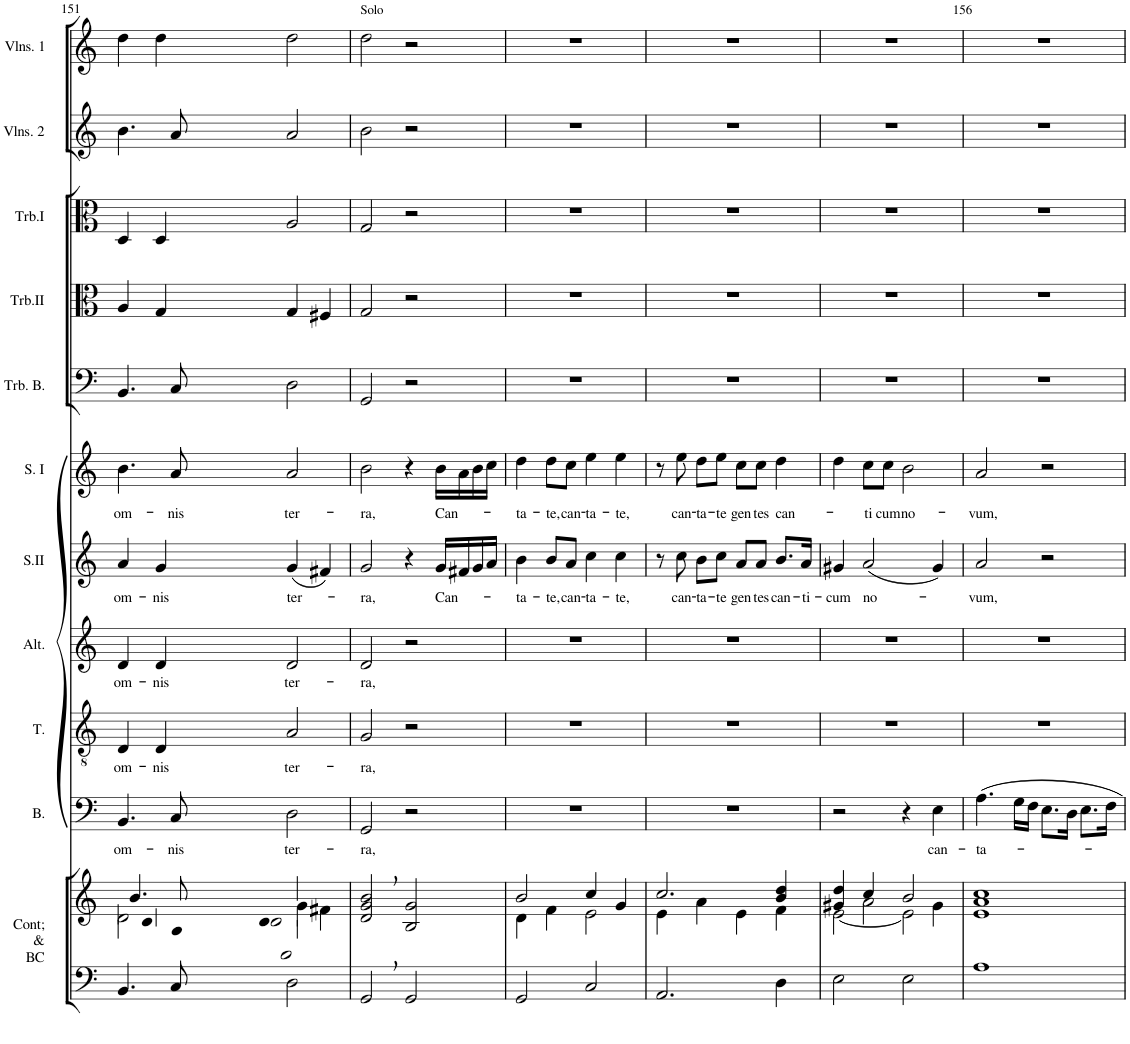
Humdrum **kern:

**kern	**kern	**kern	**text	**kern	**text	**kern	**text	**kern	**text	**kern	**text	**kern	**kern	**kern	**kern	**kern
*part11	*part11	*part10	*part10	*part9	*part9	*part8	*part8	*part7	*part7	*part6	*part6	*part5	*part4	*part3	*part2	*part1
*staff12	*staff11	*staff10	*staff10	*staff9	*staff9	*staff8	*staff8	*staff7	*staff7	*staff6	*staff6	*staff5	*staff4	*staff3	*staff2	*staff1
*I"Continuo &amp; Basse Continue	*	*I"Basse	*	*I"Ténor	*	*I"Alto	*	*I"Soprano II	*	*I"Soprane I	*	*I"Trombone Basse	*I"Trombone II	*I"Trombone I	*I"Deuxièmes Violons	*I"Premiers Violons
*I'Cont; &amp; BC	*	*I'B.	*	*I'T.	*	*I'Alt.	*	*I'S.II	*	*I'S. I	*	*I'Trb. B.	*I'Trb.II	*I'Trb.I	*I'Vlns. 2	*I'Vlns. 1
!!LO:PB:g=z
*clefF4	*clefG2	*clefF4	*	*clefGv2	*	*clefG2	*	*clefG2	*	*clefG2	*	*clefF4	*clefC3	*clefC3	*clefG2	*clefG2
*k[]	*k[]	*k[]	*	*k[]	*	*k[]	*	*k[]	*	*k[]	*	*k[]	*k[]	*k[]	*k[]	*k[]
*M4/4	*M4/4	*M4/4	*	*M4/4	*	*M4/4	*	*M4/4	*	*M4/4	*	*M4/4	*M4/4	*M4/4	*M4/4	*M4/4
*met(c)	*met(c)	*met(c)	*	*met(c)	*	*met(c)	*	*met(c)	*	*met(c)	*	*met(c)	*met(c)	*met(c)	*met(c)	*met(c)
=151	=151	=151	=151	=151	=151	=151	=151	=151	=151	=151	=151	=151	=151	=151	=151	=151
*	*^	*	*	*	*	*	*	*	*	*	*	*	*	*	*	*
*	*	*^	*	*	*	*	*	*	*	*	*	*	*	*	*	*	*
!	!	!	!	!	!LO:LY:b	!	!LO:LY:b	!	!LO:LY:b	!	!LO:LY:b	!	!LO:LY:b	!	!	!	!	!
4.BB/	4.b/	4a\	2d\	4.BB/	om-	4D/	om-	4d/	om-	4a/	om-	4.b\	om-	4.BB/	4A/	4D/	4.b\	4dd\
!	!	!	!	!	!	!	!LO:LY:b	!	!LO:LY:b	!	!LO:LY:b	!	!	!	!	!	!	!
.	.	4g\	.	.	.	4D/	-nis	4d/	-nis	4g/	-nis	.	.	.	4G/	4D/	.	4dd\
!	!	!	!	!	!LO:LY:b	!	!	!	!	!	!	!	!LO:LY:b	!	!	!	!	!
8C/	8a/	.	.	8C/	-nis	.	.	.	.	.	.	8a/	-nis	8C/	.	.	8a/	.
!	!	!	!	!	!LO:LY:b	!	!LO:LY:b	!	!LO:LY:b	!	!LO:LY:b	!	!LO:LY:b	!	!	!	!	!
2D\	2a/	4g\	2d\	2D\	ter-	2A/	ter-	2d/	ter-	(4g/	ter-	2a/	ter-	2D\	4G/	2A/	2a/	2dd\
.	.	4f#X\	.	.	.	.	.	.	.	4f#X/)	.	.	.	.	4F#X/	.	.	.
*	*	*v	*v	*	*	*	*	*	*	*	*	*	*	*	*	*	*	*
=152	=152	=152	=152	=152	=152	=152	=152	=152	=152	=152	=152	=152	=152	=152	=152	=152	=152
!	!	!	!	!	!	!	!	!	!	!	!	!	!	!	!	!	!LO:TX:a:t=Solo
!	!	!	!	!LO:LY:b	!	!LO:LY:b	!	!LO:LY:b	!	!LO:LY:b	!	!LO:LY:b	!	!	!	!	!
*	*v	*v	*	*	*	*	*	*	*	*	*	*	*	*	*	*	*
2GG,/	2d/, 2g/, 2b/,	2GG/	-ra,	2G/	-ra,	2d/	-ra,	2g/	-ra,	2b\	-ra,	2GG/	2G/	2G/	2b\	2dd\
2GG/	2B/ 2g/	2r	.	2r	.	2r	.	4r	.	4r	.	2r	2r	2r	2r	2r
!	!	!	!	!	!	!	!	!	!LO:LY:b	!	!LO:LY:b	!	!	!	!	!
.	.	.	.	.	.	.	.	16g/LL	Can-	16b\LL	Can-	.	.	.	.	.
.	.	.	.	.	.	.	.	16f#X/	.	16a\	.	.	.	.	.	.
.	.	.	.	.	.	.	.	16g/	.	16b\	.	.	.	.	.	.
.	.	.	.	.	.	.	.	16a/JJ	.	16cc\JJ	.	.	.	.	.	.
=153	=153	=153	=153	=153	=153	=153	=153	=153	=153	=153	=153	=153	=153	=153	=153	=153
*	*^	*	*	*	*	*	*	*	*	*	*	*	*	*	*	*
!	!	!	!	!	!	!	!	!	!	!LO:LY:b	!	!LO:LY:b	!	!	!	!	!
2GG/	2b/	4d\	1r	.	1r	.	1r	.	4b\	-ta-	4dd\	-ta-	1r	1r	1r	1r	1r
!	!	!	!	!	!	!	!	!	!	!LO:LY:b	!	!LO:LY:b	!	!	!	!	!
.	.	4f\	.	.	.	.	.	.	8b/L	-te,	8dd\L	-te,	.	.	.	.	.
!	!	!	!	!	!	!	!	!	!	!LO:LY:b	!	!LO:LY:b	!	!	!	!	!
.	.	.	.	.	.	.	.	.	8a/J	can-	8cc\J	can-	.	.	.	.	.
!	!	!	!	!	!	!	!	!	!	!LO:LY:b	!	!LO:LY:b	!	!	!	!	!
2C/	4cc/	2e\	.	.	.	.	.	.	4cc\	-ta-	4ee\	-ta-	.	.	.	.	.
!	!	!	!	!	!	!	!	!	!	!LO:LY:b	!	!LO:LY:b	!	!	!	!	!
.	4g/	.	.	.	.	.	.	.	4cc\	-te,	4ee\	-te,	.	.	.	.	.
=154	=154	=154	=154	=154	=154	=154	=154	=154	=154	=154	=154	=154	=154	=154	=154	=154	=154
2.AA/	2.cc/	4e\	1r	.	1r	.	1r	.	8r	.	8r	.	1r	1r	1r	1r	1r
!	!	!	!	!	!	!	!	!	!	!LO:LY:b	!	!LO:LY:b	!	!	!	!	!
.	.	.	.	.	.	.	.	.	8cc\	can-	8ee\	can-	.	.	.	.	.
!	!	!	!	!	!	!	!	!	!	!LO:LY:b	!	!LO:LY:b	!	!	!	!	!
.	.	4a\	.	.	.	.	.	.	8b\L	-ta-	8dd\L	-ta-	.	.	.	.	.
!	!	!	!	!	!	!	!	!	!	!LO:LY:b	!	!LO:LY:b	!	!	!	!	!
.	.	.	.	.	.	.	.	.	8cc\J	-te	8ee\J	-te	.	.	.	.	.
!	!	!	!	!	!	!	!	!	!	!LO:LY:b	!	!LO:LY:b	!	!	!	!	!
.	.	4e\	.	.	.	.	.	.	8a/L	gen-	8cc\L	gen-	.	.	.	.	.
!	!	!	!	!	!	!	!	!	!	!LO:LY:b	!	!LO:LY:b	!	!	!	!	!
.	.	.	.	.	.	.	.	.	8a/J	-tes	8cc\J	-tes	.	.	.	.	.
!	!	!	!	!	!	!	!	!	!	!LO:LY:b	!	!LO:LY:b	!	!	!	!	!
4D\	4b/ 4dd/	4f\	.	.	.	.	.	.	8.b/L	can-	4dd\	can-	.	.	.	.	.
!	!	!	!	!	!	!	!	!	!	!LO:LY:b	!	!	!	!	!	!	!
.	.	.	.	.	.	.	.	.	16a/Jk	-ti-	.	.	.	.	.	.	.
=155	=155	=155	=155	=155	=155	=155	=155	=155	=155	=155	=155	=155	=155	=155	=155	=155	=155
*	*	*^	*	*	*	*	*	*	*	*	*	*	*	*	*	*	*
!	!	!	!	!	!	!	!	!	!	!	!LO:LY:b	!	!	!	!	!	!	!
2E\	4g#X/ 4dd/	[2e\	4ryy	2r	.	1r	.	1r	.	4g#X/	-cum	4dd\	.	1r	1r	1r	1r	1r
!	!	!	!	!	!	!	!	!	!	!	!LO:LY:b	!	!LO:LY:b	!	!	!	!	!
.	4cc/	.	2a\	.	.	.	.	.	.	(2a/	no-	8cc\L	-ti-	.	.	.	.	.
!	!	!	!	!	!	!	!	!	!	!	!	!	!LO:LY:b	!	!	!	!	!
.	.	.	.	.	.	.	.	.	.	.	.	8cc\J	-cum	.	.	.	.	.
!	!	!	!	!	!	!	!	!	!	!	!	!	!LO:LY:b	!	!	!	!	!
2E\	2b/	2e\]	.	4r	.	.	.	.	.	.	.	2b\	no-	.	.	.	.	.
!	!	!	!	!	!LO:LY:b	!	!	!	!	!	!	!	!	!	!	!	!	!
.	.	.	4g#\	4E\	can-	.	.	.	.	4g#/)	.	.	.	.	.	.	.	.
=156	=156	=156	=156	=156	=156	=156	=156	=156	=156	=156	=156	=156	=156	=156	=156	=156	=156	=156
!	!	!	!	!	!LO:LY:b	!	!	!	!	!	!LO:LY:b	!	!LO:LY:b	!	!	!	!	!
*	*v	*v	*v	*	*	*	*	*	*	*	*	*	*	*	*	*	*	*
1A	1e 1a 1cc	4.A\	-ta-	1r	.	1r	.	2a/	-vum,	2a/	-vum,	1r	1r	1r	1r	1r
.	.	16G\LL	.	.	.	.	.	.	.	.	.	.	.	.	.	.
.	.	16F\JJ	.	.	.	.	.	.	.	.	.	.	.	.	.	.
.	.	8.E\L	.	.	.	.	.	2r	.	2r	.	.	.	.	.	.
.	.	16D\Jk	.	.	.	.	.	.	.	.	.	.	.	.	.	.
.	.	8.E\L	.	.	.	.	.	.	.	.	.	.	.	.	.	.
.	.	16F\Jk	.	.	.	.	.	.	.	.	.	.	.	.	.	.
=	=	=	=	=	=	=	=	=	=	=	=	=	=	=	=	=
*-	*-	*-	*-	*-	*-	*-	*-	*-	*-	*-	*-	*-	*-	*-	*-	*-
